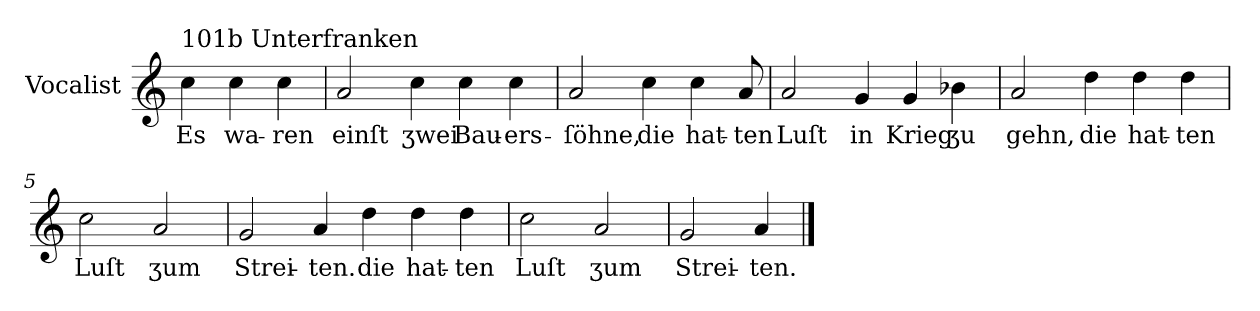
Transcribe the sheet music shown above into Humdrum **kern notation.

**kern	**text
*part1	*part1
*staff1	*staff1
*I"Vocalist	*
*k[]	*
=	=
!LO:TX:a:t=101b Unterfranken	!
4cc	Es
4cc	wa-
4cc	-ren
=1	=1
2a	einſt
4cc	ʒwei
4cc	Bau-
4cc	-ers-
=2	=2
2a	-ſöhne,
4cc	die
4cc	hat-
8a	-ten
=3	=3
2a	Luſt
4g	in
4g	Krieg
4b-X	ʒu
=4	=4
2a	gehn,
4dd	die
4dd	hat-
4dd	-ten
=5	=5
2cc	Luſt
2a	ʒum
=6	=6
2g	Strei-
4a	-ten.
4dd	die
4dd	hat-
4dd	-ten
=7	=7
2cc	Luſt
2a	ʒum
=8	=8
2g	Strei-
4a	-ten.
==	==
*-	*-
